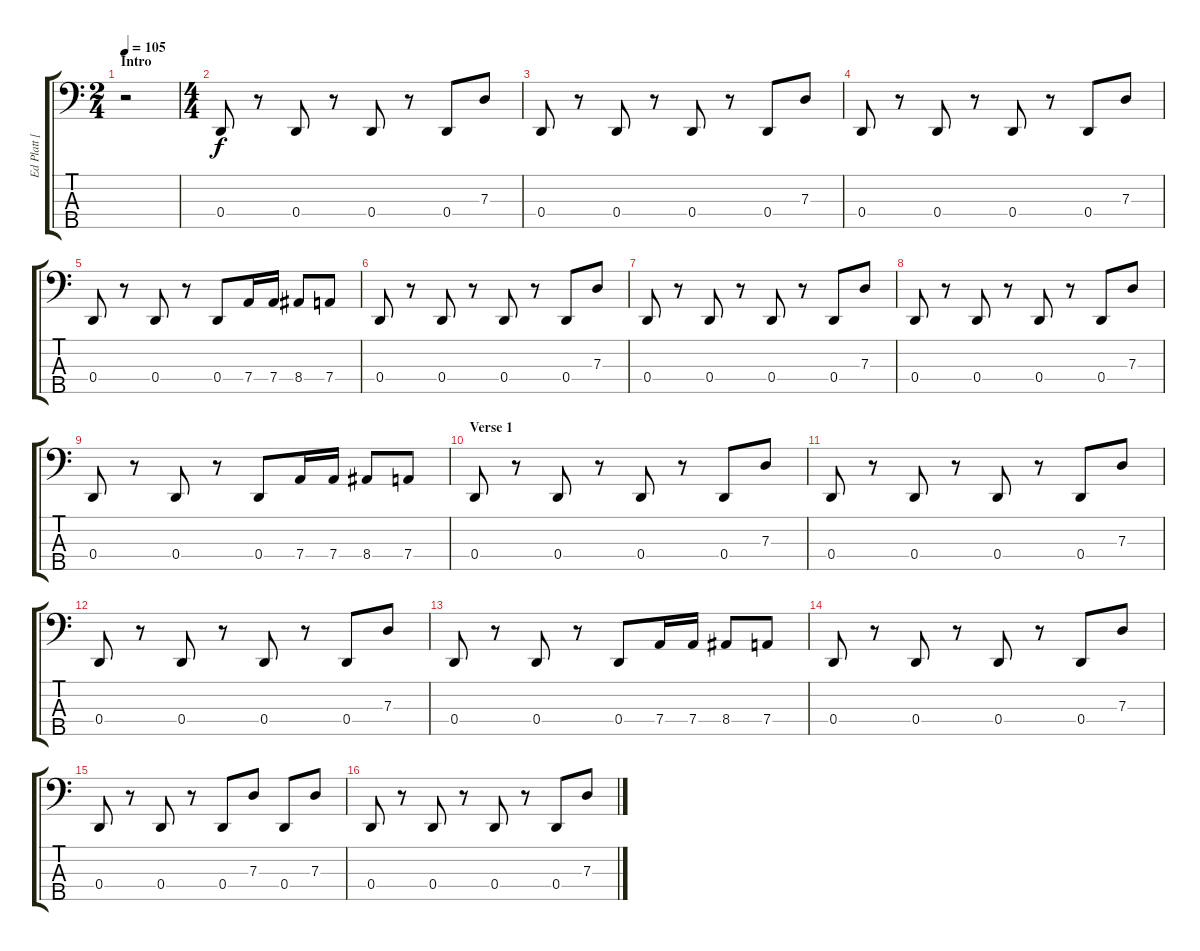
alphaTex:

\track ("Ed Platt [Bass]" "Ed Platt [") {instrument electricbassfinger}
\staff {score tabs}
\tuning (F2 C2 G1 D1 A0) {hide}
\ts (2 4)
\section ("" "Intro")
\tempo 105
\clef f4
\ks c
r.2{dy f instrument electricbassfinger} |
\ts (4 4)
0.4.8 r.8 0.4.8 r.8 0.4.8 r.8 0.4.8 7.3.8 |
0.4.8 r.8 0.4.8 r.8 0.4.8 r.8 0.4.8 7.3.8 |
0.4.8 r.8 0.4.8 r.8 0.4.8 r.8 0.4.8 7.3.8 |
0.4.8 r.8 0.4.8 r.8 0.4.8 7.4.16 7.4.16 8.4.8 7.4.8 |
0.4.8 r.8 0.4.8 r.8 0.4.8 r.8 0.4.8 7.3.8 |
0.4.8 r.8 0.4.8 r.8 0.4.8 r.8 0.4.8 7.3.8 |
0.4.8 r.8 0.4.8 r.8 0.4.8 r.8 0.4.8 7.3.8 |
0.4.8 r.8 0.4.8 r.8 0.4.8 7.4.16 7.4.16 8.4.8 7.4.8 |
\section ("" "Verse 1")
0.4.8 r.8 0.4.8 r.8 0.4.8 r.8 0.4.8 7.3.8 |
0.4.8 r.8 0.4.8 r.8 0.4.8 r.8 0.4.8 7.3.8 |
0.4.8 r.8 0.4.8 r.8 0.4.8 r.8 0.4.8 7.3.8 |
0.4.8 r.8 0.4.8 r.8 0.4.8 7.4.16 7.4.16 8.4.8 7.4.8 |
0.4.8 r.8 0.4.8 r.8 0.4.8 r.8 0.4.8 7.3.8 |
0.4.8 r.8 0.4.8 r.8 0.4.8 7.3.8 0.4.8 7.3.8 |
0.4.8 r.8 0.4.8 r.8 0.4.8 r.8 0.4.8 7.3.8
